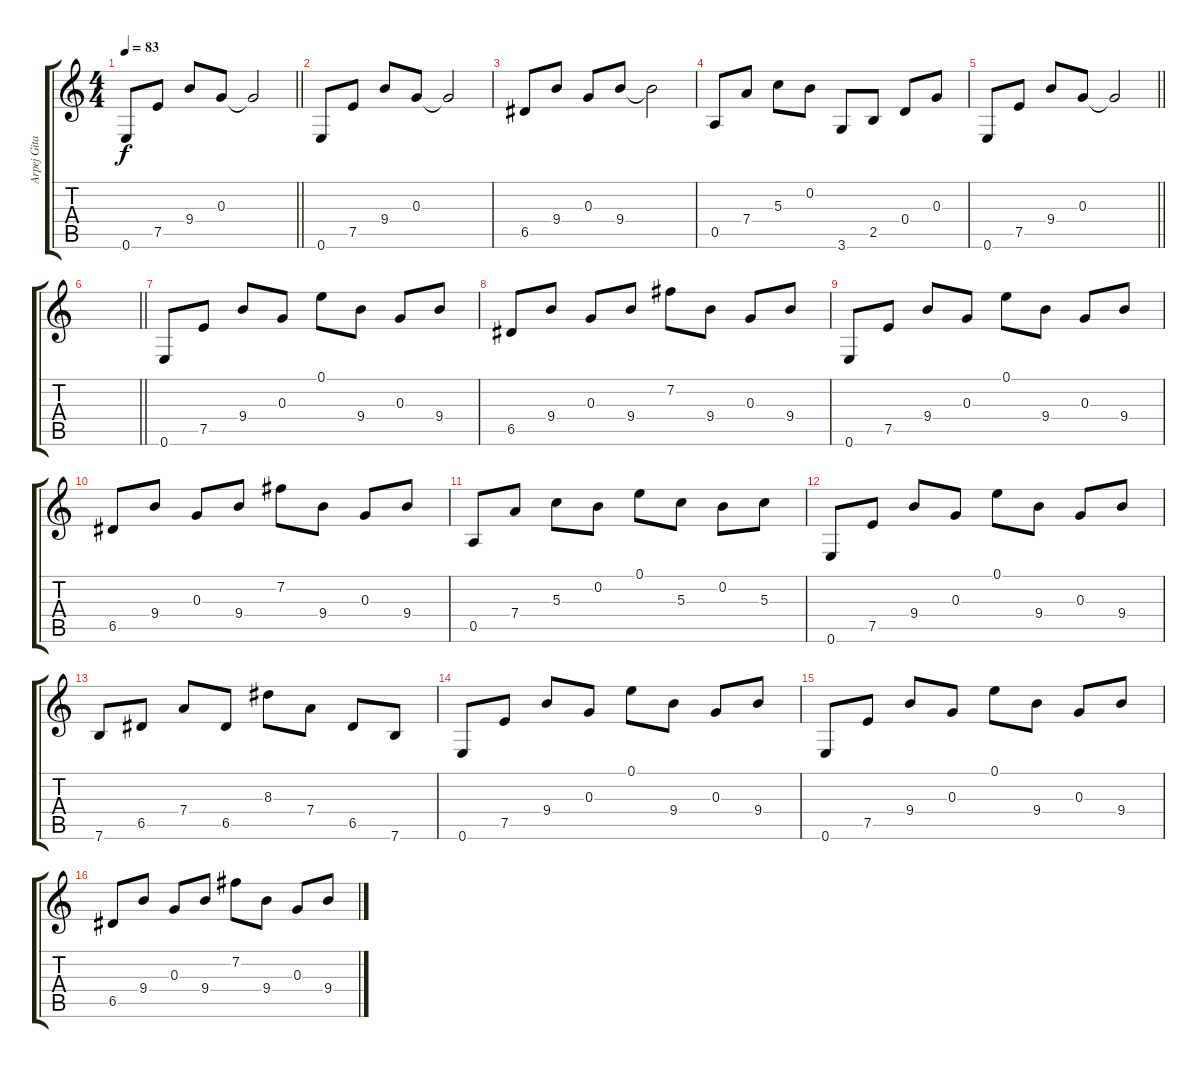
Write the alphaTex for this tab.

\track ("Arpej Gitar" "Arpej Gita") {instrument acousticguitarsteel}
\staff {score tabs}
\tuning (E4 B3 G3 D3 A2 E2) {hide}
\ts (4 4)
\tempo 83
\clef g2
\barLineRight lightlight
\ks c
0.6.8{dy f} 7.5.8 9.4.8 0.3.8 0.3{t}.2 |
0.6.8 7.5.8 9.4.8 0.3.8 0.3{t}.2 |
6.5.8 9.4.8 0.3.8 9.4.8 9.4{t}.2 |
0.5.8 7.4.8 5.3.8 0.2.8 3.6.8 2.5.8 0.4.8 0.3.8 |
\barLineRight lightlight
0.6.8 7.5.8 9.4.8 0.3.8 0.3{t}.2 |
\barLineRight lightlight
|
0.6.8 7.5.8 9.4.8 0.3.8 0.1.8 9.4.8 0.3.8 9.4.8 |
6.5.8 9.4.8 0.3.8 9.4.8 7.2.8 9.4.8 0.3.8 9.4.8 |
0.6.8 7.5.8 9.4.8 0.3.8 0.1.8 9.4.8 0.3.8 9.4.8 |
6.5.8 9.4.8 0.3.8 9.4.8 7.2.8 9.4.8 0.3.8 9.4.8 |
0.5.8 7.4.8 5.3.8 0.2.8 0.1.8 5.3.8 0.2.8 5.3.8 |
0.6.8 7.5.8 9.4.8 0.3.8 0.1.8 9.4.8 0.3.8 9.4.8 |
7.6.8 6.5.8 7.4.8 6.5.8 8.3.8 7.4.8 6.5.8 7.6.8 |
0.6.8 7.5.8 9.4.8 0.3.8 0.1.8 9.4.8 0.3.8 9.4.8 |
0.6.8 7.5.8 9.4.8 0.3.8 0.1.8 9.4.8 0.3.8 9.4.8 |
6.5.8 9.4.8 0.3.8 9.4.8 7.2.8 9.4.8 0.3.8 9.4.8
